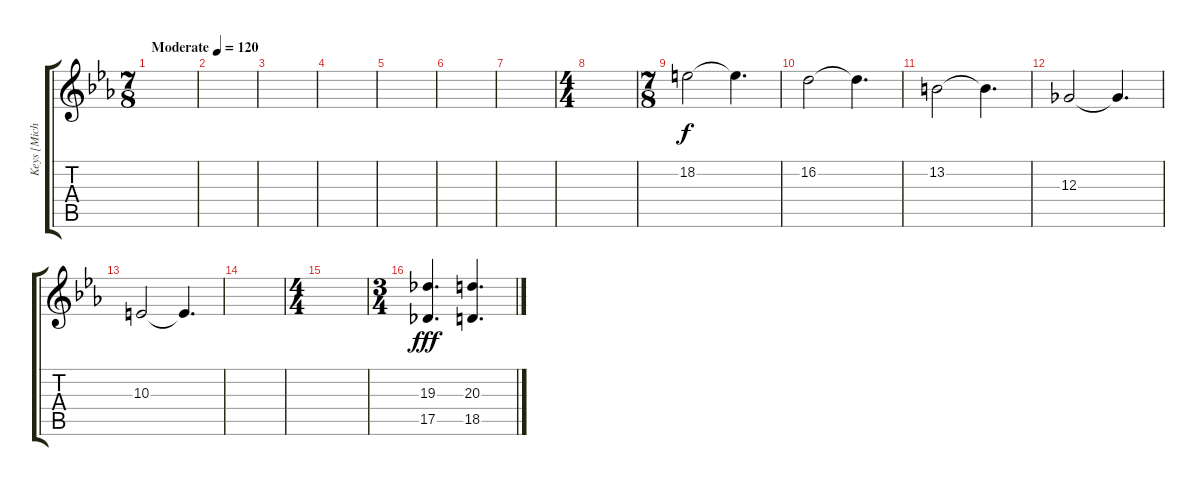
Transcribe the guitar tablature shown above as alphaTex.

\track ("Keys [Michael Pinnella]" "Keys [Mich") {instrument stringensemble1}
\staff {score tabs}
\tuning (Eb4 Bb3 Gb3 Db3 Ab2 Eb2) {hide}
\ts (7 8)
\tempo (120 "Moderate")
\clef g2
\ks eb
|
|
|
|
|
|
|
\ts (4 4)
|
\ts (7 8)
18.2.2 18.2{t}.4{d} |
16.2.2 16.2{t}.4{d} |
13.2.2 13.2{t}.4{d} |
12.3.2 12.3{t}.4{d} |
10.3.2 10.3{t}.4{d dy f} |
|
\ts (4 4)
|
\ts (3 4)
(19.3 17.5).4{d dy fff} (20.3 18.5).4{d}
